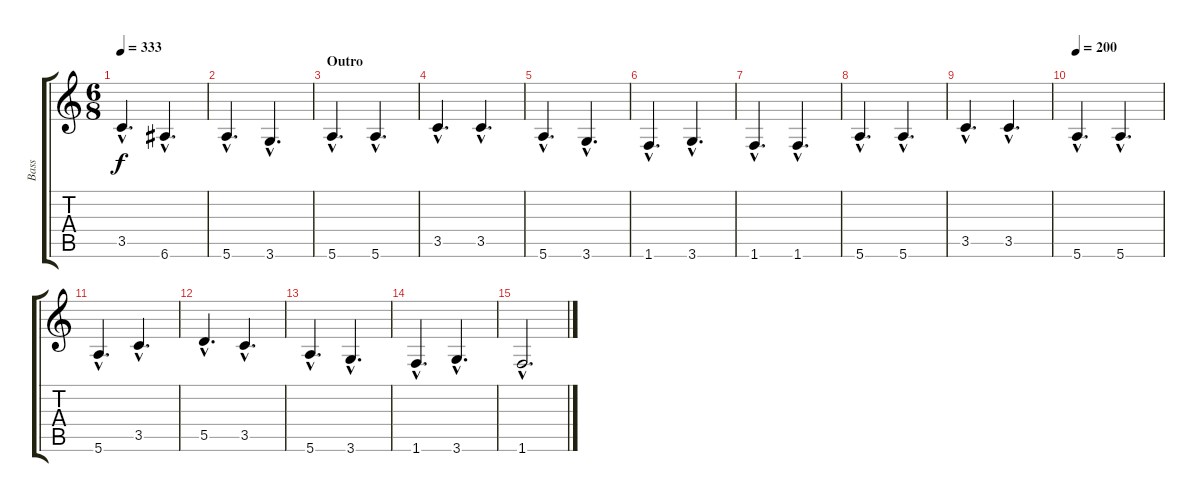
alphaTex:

\track ("Bass" "Bass") {instrument acousticbass}
\staff {score tabs}
\tuning (E4 B3 G3 D3 A2 E2) {hide}
\ts (6 8)
\tempo 333
\clef g2
\ks c
3.5{hac}.4{d dy f} 6.6{hac}.4{d} |
5.6{hac}.4{d} 3.6{hac}.4{d} |
\section ("" "Outro")
5.6{hac}.4{d} 5.6{hac}.4{d} |
3.5{hac}.4{d} 3.5{hac}.4{d} |
5.6{hac}.4{d} 3.6{hac}.4{d} |
1.6{hac}.4{d} 3.6{hac}.4{d} |
1.6{hac}.4{d} 1.6{hac}.4{d} |
5.6{hac}.4{d} 5.6{hac}.4{d} |
3.5{hac}.4{d} 3.5{hac}.4{d} |
\tempo 200
5.6{hac}.4{d} 5.6{hac}.4{d} |
5.6{hac}.4{d} 3.5{hac}.4{d} |
5.5{hac}.4{d} 3.5{hac}.4{d} |
5.6{hac}.4{d} 3.6{hac}.4{d} |
1.6{hac}.4{d} 3.6{hac}.4{d} |
1.6{hac}.2{d}
